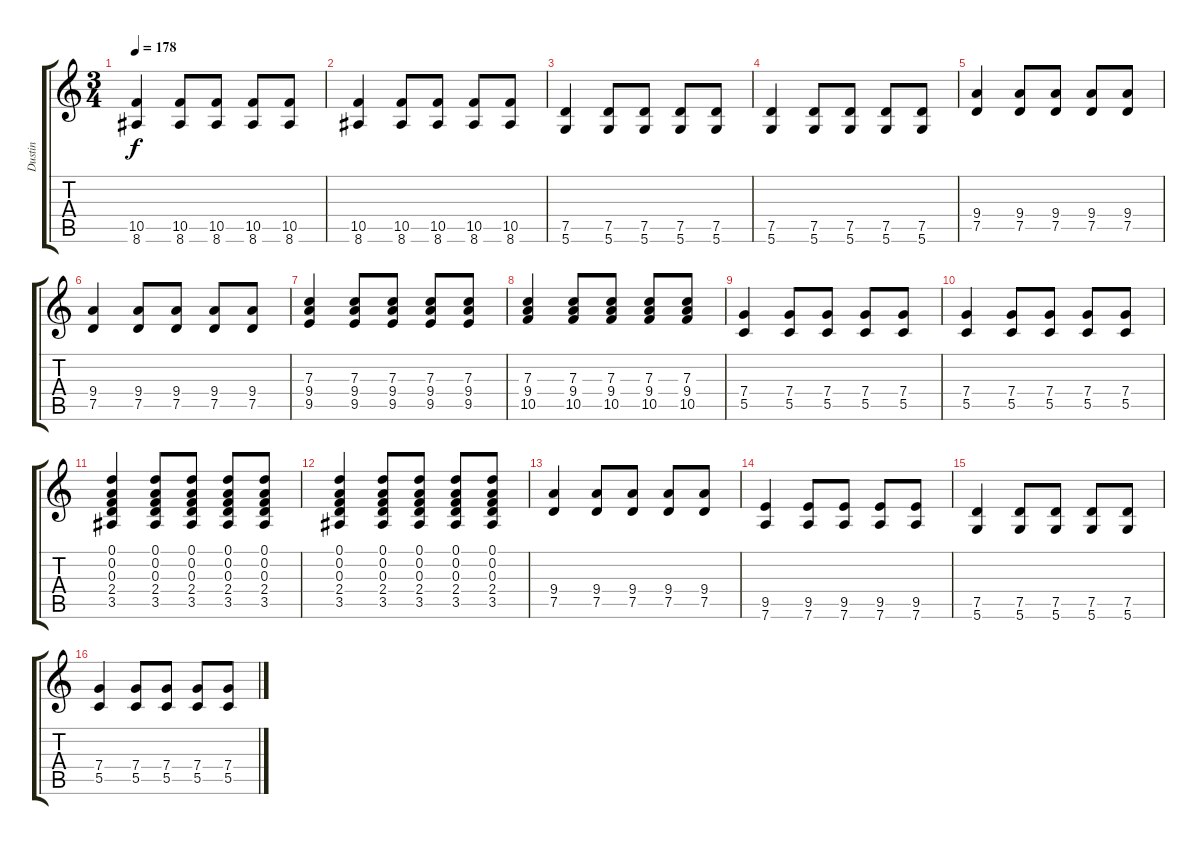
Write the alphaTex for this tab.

\track ("Dustin" "Dustin") {instrument electricguitarjazz}
\staff {score tabs}
\tuning (D4 A3 F3 C3 G2 D2) {hide}
\ts (3 4)
\tempo 178
\clef g2
\ks c
(10.5 8.6).4{dy f} (10.5 8.6).8 (10.5 8.6).8 (10.5 8.6).8 (10.5 8.6).8 |
(10.5 8.6).4 (10.5 8.6).8 (10.5 8.6).8 (10.5 8.6).8 (10.5 8.6).8 |
(7.5 5.6).4 (7.5 5.6).8 (7.5 5.6).8 (7.5 5.6).8 (7.5 5.6).8 |
(7.5 5.6).4 (7.5 5.6).8 (7.5 5.6).8 (7.5 5.6).8 (7.5 5.6).8 |
(9.4 7.5).4 (9.4 7.5).8 (9.4 7.5).8 (9.4 7.5).8 (9.4 7.5).8 |
(9.4 7.5).4 (9.4 7.5).8 (9.4 7.5).8 (9.4 7.5).8 (9.4 7.5).8 |
(7.3 9.4 9.5).4 (7.3 9.4 9.5).8 (7.3 9.4 9.5).8 (7.3 9.4 9.5).8 (7.3 9.4 9.5).8 |
(7.3 9.4 10.5).4 (7.3 9.4 10.5).8 (7.3 9.4 10.5).8 (7.3 9.4 10.5).8 (7.3 9.4 10.5).8 |
(7.4 5.5).4 (7.4 5.5).8 (7.4 5.5).8 (7.4 5.5).8 (7.4 5.5).8 |
(7.4 5.5).4 (7.4 5.5).8 (7.4 5.5).8 (7.4 5.5).8 (7.4 5.5).8 |
(0.1 0.2 0.3 2.4 3.5).4 (0.1 0.2 0.3 2.4 3.5).8 (0.1 0.2 0.3 2.4 3.5).8 (0.1 0.2 0.3 2.4 3.5).8 (0.1 0.2 0.3 2.4 3.5).8 |
(0.1 0.2 0.3 2.4 3.5).4 (0.1 0.2 0.3 2.4 3.5).8 (0.1 0.2 0.3 2.4 3.5).8 (0.1 0.2 0.3 2.4 3.5).8 (0.1 0.2 0.3 2.4 3.5).8 |
(9.4 7.5).4 (9.4 7.5).8 (9.4 7.5).8 (9.4 7.5).8 (9.4 7.5).8 |
(9.5 7.6).4 (9.5 7.6).8 (9.5 7.6).8 (9.5 7.6).8 (9.5 7.6).8 |
(7.5 5.6).4 (7.5 5.6).8 (7.5 5.6).8 (7.5 5.6).8 (7.5 5.6).8 |
(7.4 5.5).4 (7.4 5.5).8 (7.4 5.5).8 (7.4 5.5).8 (7.4 5.5).8
